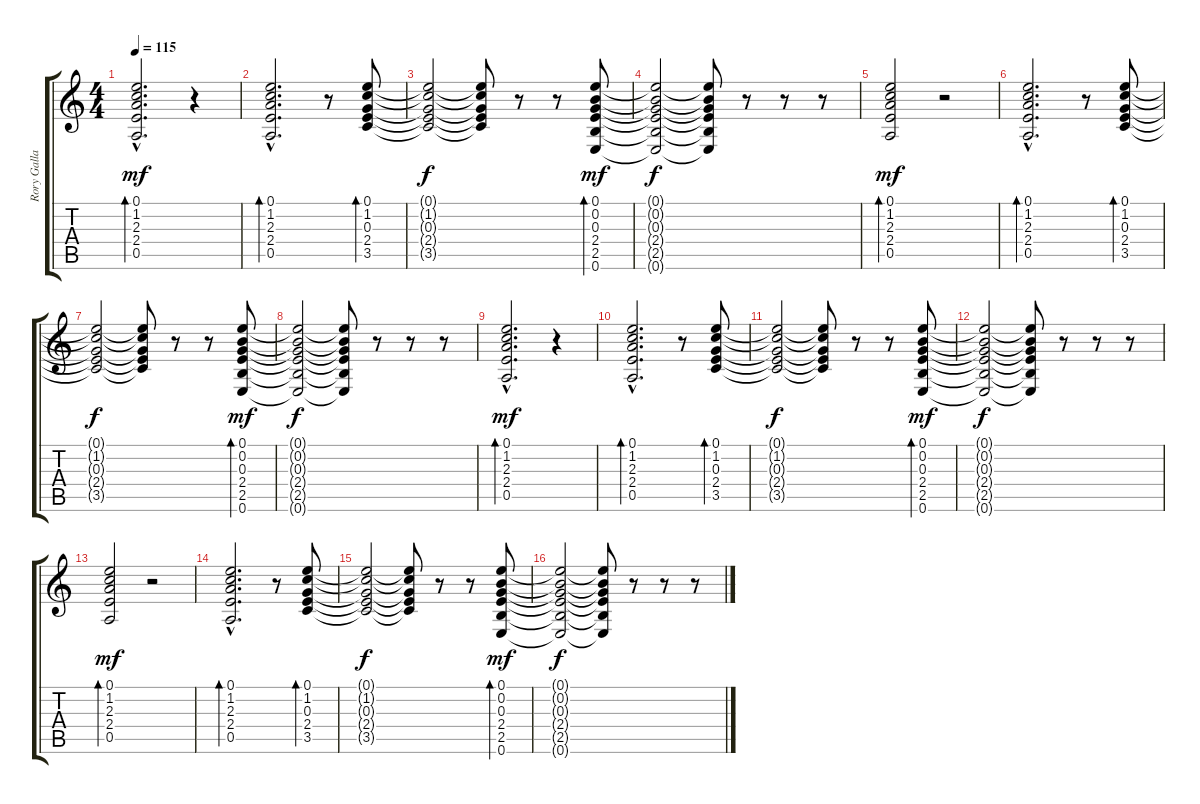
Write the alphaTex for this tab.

\track ("Rory Gallagher (Rhythm 3)" "Rory Galla") {instrument acousticguitarnylon}
\staff {score tabs}
\tuning (E4 B3 G3 D3 A2 E2) {hide}
\ts (4 4)
\tempo 115
\clef g2
\ks c
(0.1{hac} 1.2{hac} 2.3{hac} 2.4{hac} 0.5{hac}).2{d bd 240 dy mf} r.4 |
(0.1{hac} 1.2{hac} 2.3{hac} 2.4{hac} 0.5{hac}).2{d bd 240} r.8 (0.1 1.2 0.3 2.4 3.5).8{bd 240} |
(0.1{t} 1.2{t} 0.3{t} 2.4{t} 3.5{t}).2{dy f} (0.1{t} 1.2{t} 0.3{t} 2.4{t} 3.5{t}).8 r.8 r.8 (0.1 0.2 0.3 2.4 2.5 0.6).8{bd 240 dy mf} |
(0.1{t} 0.2{t} 0.3{t} 2.4{t} 2.5{t} 0.6{t}).2{dy f} (0.1{t} 0.2{t} 0.3{t} 2.4{t} 2.5{t} 0.6{t}).8 r.8 r.8 r.8 |
(0.1 1.2 2.3 2.4 0.5).2{bd 240 dy mf} r.2 |
(0.1{hac} 1.2{hac} 2.3{hac} 2.4{hac} 0.5{hac}).2{d bd 240} r.8 (0.1 1.2 0.3 2.4 3.5).8{bd 240} |
(0.1{t} 1.2{t} 0.3{t} 2.4{t} 3.5{t}).2{dy f} (0.1{t} 1.2{t} 0.3{t} 2.4{t} 3.5{t}).8 r.8 r.8 (0.1 0.2 0.3 2.4 2.5 0.6).8{bd 240 dy mf} |
(0.1{t} 0.2{t} 0.3{t} 2.4{t} 2.5{t} 0.6{t}).2{dy f} (0.1{t} 0.2{t} 0.3{t} 2.4{t} 2.5{t} 0.6{t}).8 r.8 r.8 r.8 |
(0.1{hac} 1.2{hac} 2.3{hac} 2.4{hac} 0.5{hac}).2{d bd 240 dy mf} r.4 |
(0.1{hac} 1.2{hac} 2.3{hac} 2.4{hac} 0.5{hac}).2{d bd 240} r.8 (0.1 1.2 0.3 2.4 3.5).8{bd 240} |
(0.1{t} 1.2{t} 0.3{t} 2.4{t} 3.5{t}).2{dy f} (0.1{t} 1.2{t} 0.3{t} 2.4{t} 3.5{t}).8 r.8 r.8 (0.1 0.2 0.3 2.4 2.5 0.6).8{bd 240 dy mf} |
(0.1{t} 0.2{t} 0.3{t} 2.4{t} 2.5{t} 0.6{t}).2{dy f} (0.1{t} 0.2{t} 0.3{t} 2.4{t} 2.5{t} 0.6{t}).8 r.8 r.8 r.8 |
(0.1 1.2 2.3 2.4 0.5).2{bd 240 dy mf} r.2 |
(0.1{hac} 1.2{hac} 2.3{hac} 2.4{hac} 0.5{hac}).2{d bd 240} r.8 (0.1 1.2 0.3 2.4 3.5).8{bd 240} |
(0.1{t} 1.2{t} 0.3{t} 2.4{t} 3.5{t}).2{dy f} (0.1{t} 1.2{t} 0.3{t} 2.4{t} 3.5{t}).8 r.8 r.8 (0.1 0.2 0.3 2.4 2.5 0.6).8{bd 240 dy mf} |
(0.1{t} 0.2{t} 0.3{t} 2.4{t} 2.5{t} 0.6{t}).2{dy f} (0.1{t} 0.2{t} 0.3{t} 2.4{t} 2.5{t} 0.6{t}).8 r.8 r.8 r.8
